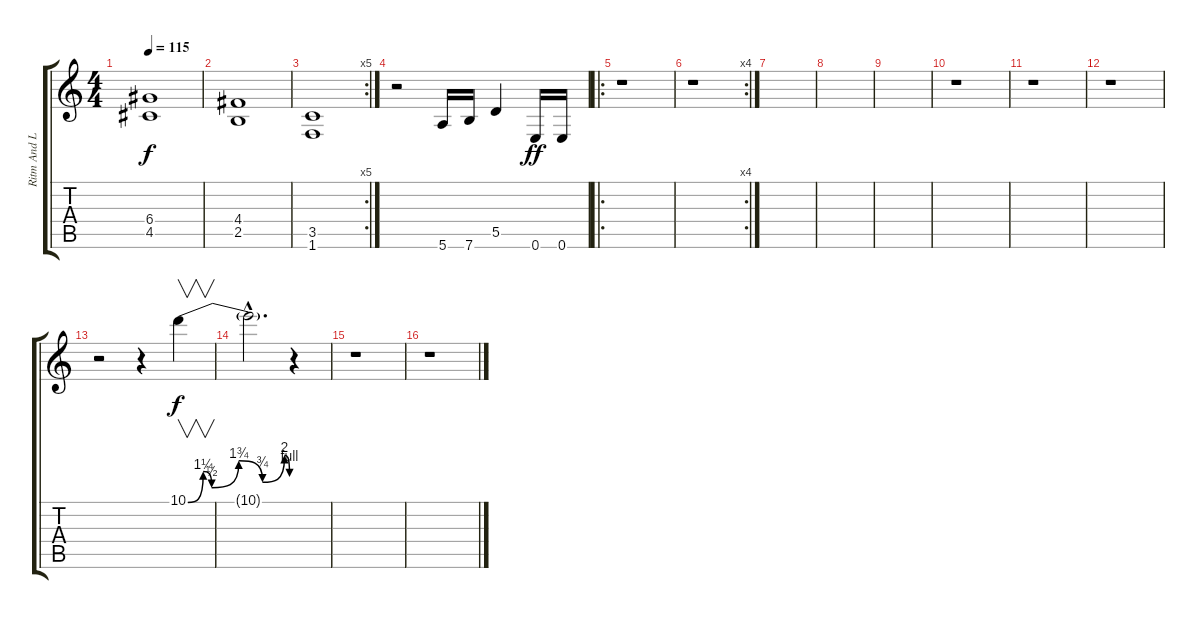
\track ("Ritm And Lead Guitar" "Ritm And L") {instrument distortionguitar}
\staff {score tabs}
\tuning (E4 B3 G3 D3 A2 E2) {hide}
\ts (4 4)
\tempo 115
\clef g2
\ks c
(6.4 4.5).1{dy f} |
(4.4 2.5).1 |
\rc 5
(3.5 1.6).1 |
r.2 5.6.16 7.6.16 5.5.4 0.6.16{dy ff} 0.6.16 |
\ro
r.1 |
\rc 4
r.1 |
|
|
|
r.1 |
r.1 |
r.1 |
r.2 r.4 10.1{be (custom 0 0 9 5 14 2 30 7 44 3 57 8 60 4)}.4{v dy f} |
10.1{hac t}.2{d} r.4 |
r.1 |
r.1
